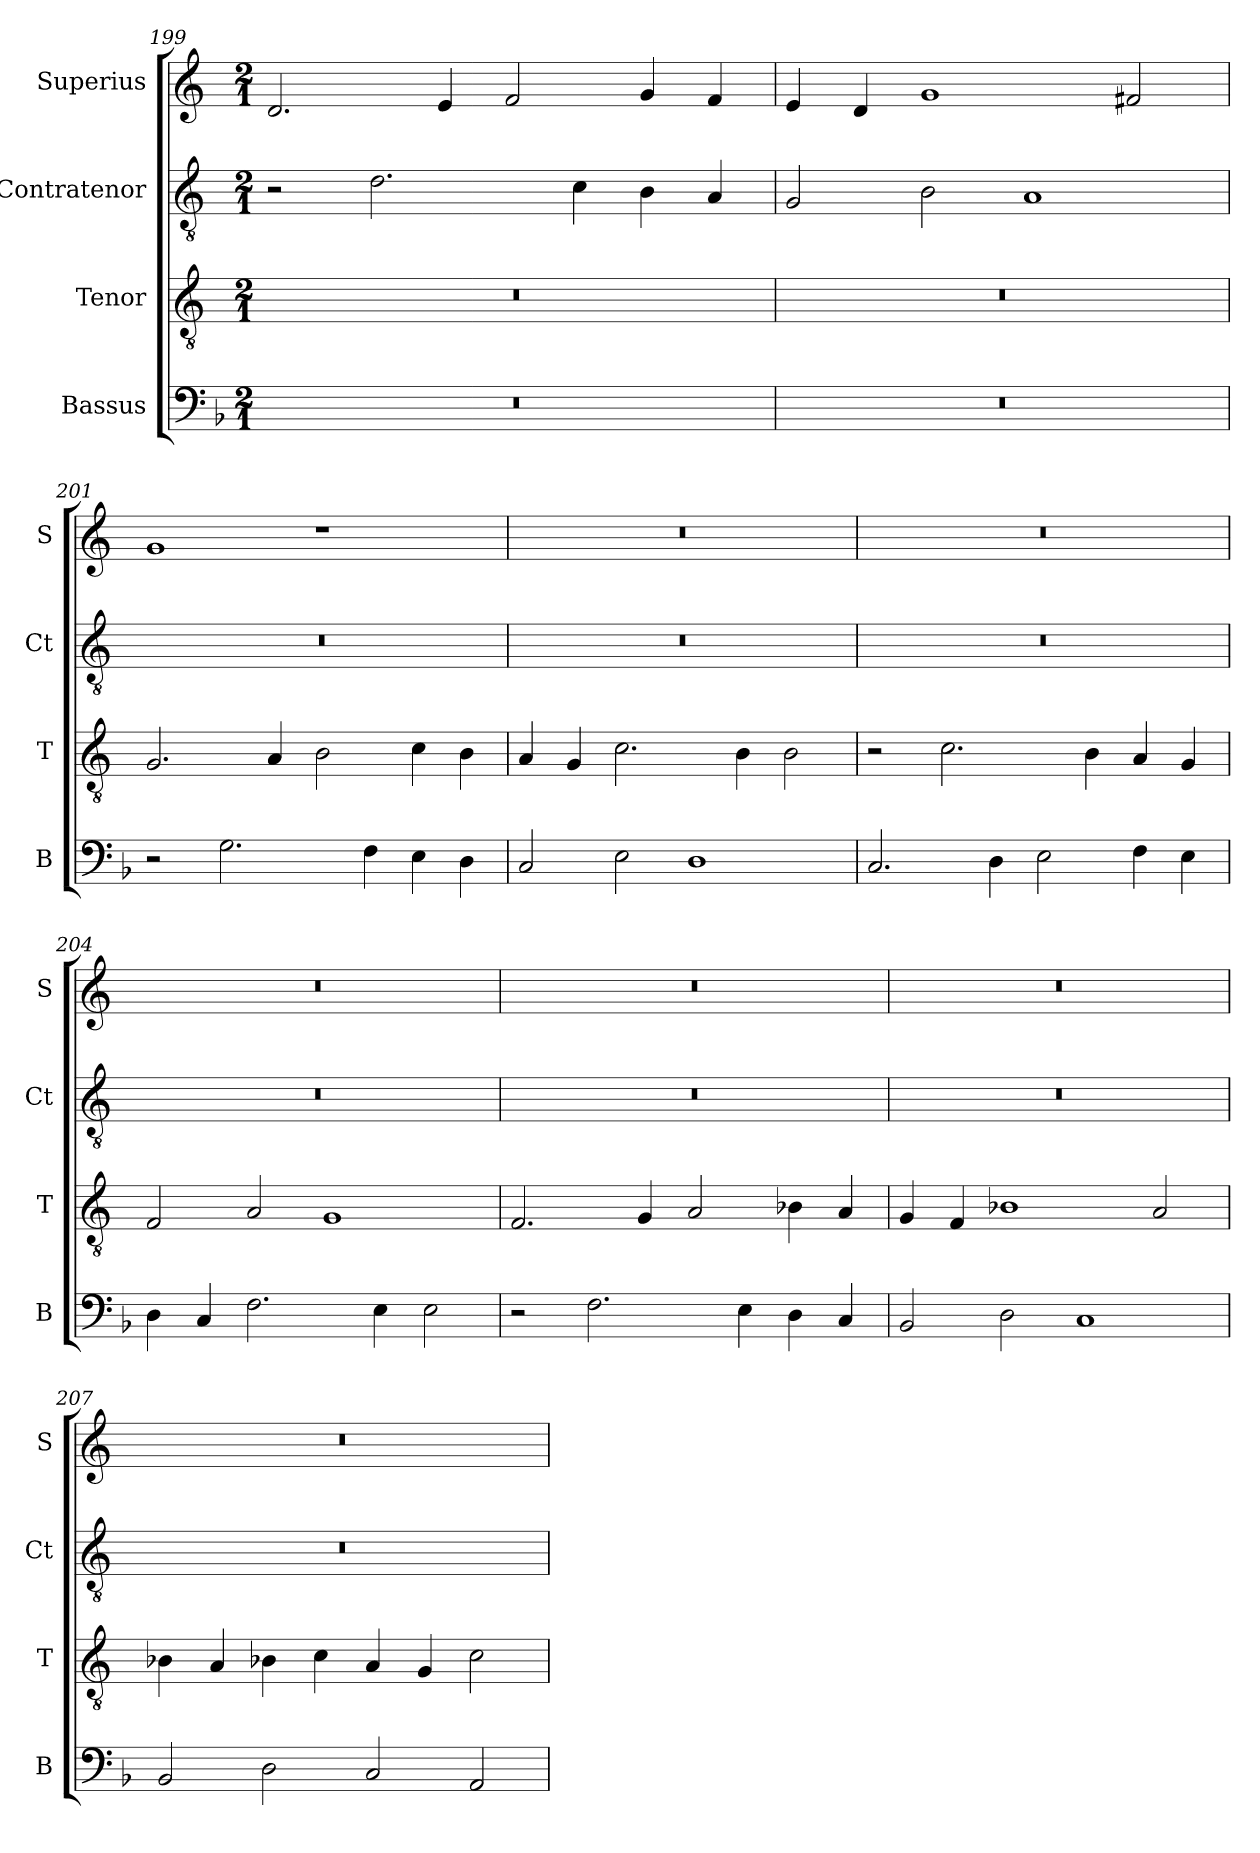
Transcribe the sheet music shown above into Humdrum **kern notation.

**kern	**kern	**kern	**kern
*part4	*part3	*part2	*part1
*staff4	*staff3	*staff2	*staff1
*I"Bassus	*I"Tenor	*I"Contratenor	*I"Superius
*I'B	*I'T	*I'Ct	*I'S
*clefF4	*clefGv2	*clefGv2	*clefG2
*k[b-]	*k[]	*k[]	*k[]
*M2/1	*M2/1	*M2/1	*M2/1
=199	=199	=199	=199
0r	0r	2r	2.d
.	.	2.d	.
.	.	.	4e
.	.	.	2f
.	.	4c	.
.	.	4B	4g
.	.	4A	4f
=200	=200	=200	=200
0r	0r	2G	4e
.	.	.	4d
.	.	2B	1g
.	.	1A	.
.	.	.	2f#X
=201	=201	=201	=201
2r	2.G	0r	1g
2.G	.	.	.
.	4A	.	.
.	2B	.	1r
4F	.	.	.
4E	4c	.	.
4D	4B	.	.
=202	=202	=202	=202
2C	4A	0r	0r
.	4G	.	.
2E	2.c	.	.
1D	.	.	.
.	4B	.	.
.	2B	.	.
=203	=203	=203	=203
2.C	2r	0r	0r
.	2.c	.	.
4D	.	.	.
2E	.	.	.
.	4B	.	.
4F	4A	.	.
4E	4G	.	.
=204	=204	=204	=204
4D	2F	0r	0r
4C	.	.	.
2.F	2A	.	.
.	1G	.	.
4E	.	.	.
2E	.	.	.
=205	=205	=205	=205
2r	2.F	0r	0r
2.F	.	.	.
.	4G	.	.
.	2A	.	.
4E	.	.	.
4D	4B-X	.	.
4C	4A	.	.
=206	=206	=206	=206
2BB-	4G	0r	0r
.	4F	.	.
2D	1B-X	.	.
1C	.	.	.
.	2A	.	.
=207	=207	=207	=207
2BB-	4B-X	0r	0r
.	4A	.	.
2D	4B-X	.	.
.	4c	.	.
2C	4A	.	.
.	4G	.	.
2AA	2c	.	.
=	=	=	=
*-	*-	*-	*-
